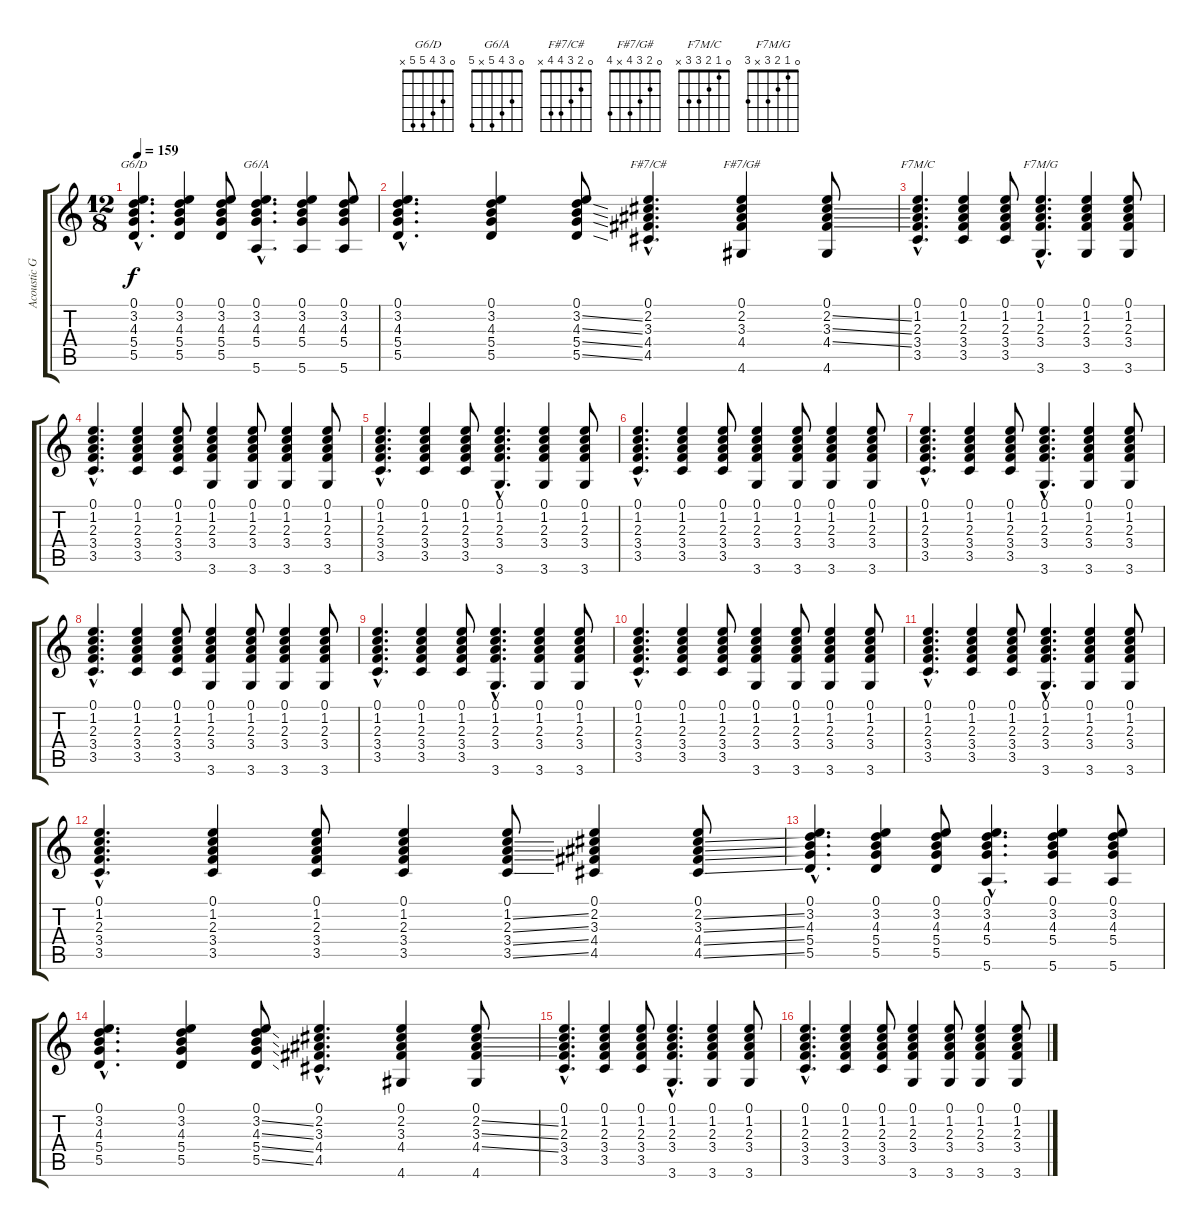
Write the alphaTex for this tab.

\track ("Acoustic Guitar" "Acoustic G") {instrument acousticguitarsteel}
\staff {score tabs}
\tuning (E4 B3 G3 D3 A2 E2) {hide}
\chord ("G6/D" 0 3 4 5 5 x)
\chord ("G6/A" 0 3 4 5 x 5)
\chord ("F#7/C#" 0 2 3 4 4 x)
\chord ("F#7/G#" 0 2 3 4 x 4)
\chord ("F7M/C" 0 1 2 3 3 x)
\chord ("F7M/G" 0 1 2 3 x 3)
\ts (12 8)
\tempo 159
\clef g2
\ks c
(0.1{hac} 3.2{hac} 4.3{hac} 5.4{hac} 5.5{hac}).4{d ch "G6/D" dy f} (0.1 3.2 4.3 5.4 5.5).4 (0.1 3.2 4.3 5.4 5.5).8 (0.1{hac} 3.2{hac} 4.3{hac} 5.4{hac} 5.6{hac}).4{d ch "G6/A"} (0.1 3.2 4.3 5.4 5.6).4 (0.1 3.2 4.3 5.4 5.6).8 |
(0.1{hac} 3.2{hac} 4.3{hac} 5.4{hac} 5.5{hac}).4{d} (0.1 3.2 4.3 5.4 5.5).4 (0.1 3.2{ss} 4.3{ss} 5.4{ss} 5.5{ss}).8 (0.1{hac} 2.2{hac} 3.3{hac} 4.4{hac} 4.5{hac}).4{d ch "F#7/C#"} (0.1 2.2 3.3 4.4 4.6).4{ch "F#7/G#"} (0.1 2.2{ss} 3.3{ss} 4.4{ss} 4.6).8 |
(0.1{hac} 1.2{hac} 2.3{hac} 3.4{hac} 3.5{hac}).4{d ch "F7M/C"} (0.1 1.2 2.3 3.4 3.5).4 (0.1 1.2 2.3 3.4 3.5).8 (0.1{hac} 1.2{hac} 2.3{hac} 3.4{hac} 3.6{hac}).4{d ch "F7M/G"} (0.1 1.2 2.3 3.4 3.6).4 (0.1 1.2 2.3 3.4 3.6).8 |
(0.1{hac} 1.2{hac} 2.3{hac} 3.4{hac} 3.5{hac}).4{d} (0.1 1.2 2.3 3.4 3.5).4 (0.1 1.2 2.3 3.4 3.5).8 (0.1 1.2 2.3 3.4 3.6).4 (0.1 1.2 2.3 3.4 3.6).8 (0.1 1.2 2.3 3.4 3.6).4 (0.1 1.2 2.3 3.4 3.6).8 |
(0.1{hac} 1.2{hac} 2.3{hac} 3.4{hac} 3.5{hac}).4{d} (0.1 1.2 2.3 3.4 3.5).4 (0.1 1.2 2.3 3.4 3.5).8 (0.1{hac} 1.2{hac} 2.3{hac} 3.4{hac} 3.6{hac}).4{d} (0.1 1.2 2.3 3.4 3.6).4 (0.1 1.2 2.3 3.4 3.6).8 |
(0.1{hac} 1.2{hac} 2.3{hac} 3.4{hac} 3.5{hac}).4{d} (0.1 1.2 2.3 3.4 3.5).4 (0.1 1.2 2.3 3.4 3.5).8 (0.1 1.2 2.3 3.4 3.6).4 (0.1 1.2 2.3 3.4 3.6).8 (0.1 1.2 2.3 3.4 3.6).4 (0.1 1.2 2.3 3.4 3.6).8 |
(0.1{hac} 1.2{hac} 2.3{hac} 3.4{hac} 3.5{hac}).4{d} (0.1 1.2 2.3 3.4 3.5).4 (0.1 1.2 2.3 3.4 3.5).8 (0.1{hac} 1.2{hac} 2.3{hac} 3.4{hac} 3.6{hac}).4{d} (0.1 1.2 2.3 3.4 3.6).4 (0.1 1.2 2.3 3.4 3.6).8 |
(0.1{hac} 1.2{hac} 2.3{hac} 3.4{hac} 3.5{hac}).4{d} (0.1 1.2 2.3 3.4 3.5).4 (0.1 1.2 2.3 3.4 3.5).8 (0.1 1.2 2.3 3.4 3.6).4 (0.1 1.2 2.3 3.4 3.6).8 (0.1 1.2 2.3 3.4 3.6).4 (0.1 1.2 2.3 3.4 3.6).8 |
(0.1{hac} 1.2{hac} 2.3{hac} 3.4{hac} 3.5{hac}).4{d} (0.1 1.2 2.3 3.4 3.5).4 (0.1 1.2 2.3 3.4 3.5).8 (0.1{hac} 1.2{hac} 2.3{hac} 3.4{hac} 3.6{hac}).4{d} (0.1 1.2 2.3 3.4 3.6).4 (0.1 1.2 2.3 3.4 3.6).8 |
(0.1{hac} 1.2{hac} 2.3{hac} 3.4{hac} 3.5{hac}).4{d} (0.1 1.2 2.3 3.4 3.5).4 (0.1 1.2 2.3 3.4 3.5).8 (0.1 1.2 2.3 3.4 3.6).4 (0.1 1.2 2.3 3.4 3.6).8 (0.1 1.2 2.3 3.4 3.6).4 (0.1 1.2 2.3 3.4 3.6).8 |
(0.1{hac} 1.2{hac} 2.3{hac} 3.4{hac} 3.5{hac}).4{d} (0.1 1.2 2.3 3.4 3.5).4 (0.1 1.2 2.3 3.4 3.5).8 (0.1{hac} 1.2{hac} 2.3{hac} 3.4{hac} 3.6{hac}).4{d} (0.1 1.2 2.3 3.4 3.6).4 (0.1 1.2 2.3 3.4 3.6).8 |
(0.1{hac} 1.2{hac} 2.3{hac} 3.4{hac} 3.5{hac}).4{d} (0.1 1.2 2.3 3.4 3.5).4 (0.1 1.2 2.3 3.4 3.5).8 (0.1 1.2 2.3 3.4 3.5).4 (0.1 1.2{ss} 2.3{ss} 3.4{ss} 3.5{ss}).8 (0.1 2.2 3.3 4.4 4.5).4 (0.1 2.2{ss} 3.3{ss} 4.4{ss} 4.5{ss}).8 |
(0.1{hac} 3.2{hac} 4.3{hac} 5.4{hac} 5.5{hac}).4{d} (0.1 3.2 4.3 5.4 5.5).4 (0.1 3.2 4.3 5.4 5.5).8 (0.1{hac} 3.2{hac} 4.3{hac} 5.4{hac} 5.6{hac}).4{d} (0.1 3.2 4.3 5.4 5.6).4 (0.1 3.2 4.3 5.4 5.6).8 |
(0.1{hac} 3.2{hac} 4.3{hac} 5.4{hac} 5.5{hac}).4{d} (0.1 3.2 4.3 5.4 5.5).4 (0.1 3.2{ss} 4.3{ss} 5.4{ss} 5.5{ss}).8 (0.1{hac} 2.2{hac} 3.3{hac} 4.4{hac} 4.5{hac}).4{d} (0.1 2.2 3.3 4.4 4.6).4 (0.1 2.2{ss} 3.3{ss} 4.4{ss} 4.6).8 |
(0.1{hac} 1.2{hac} 2.3{hac} 3.4{hac} 3.5{hac}).4{d} (0.1 1.2 2.3 3.4 3.5).4 (0.1 1.2 2.3 3.4 3.5).8 (0.1{hac} 1.2{hac} 2.3{hac} 3.4{hac} 3.6{hac}).4{d} (0.1 1.2 2.3 3.4 3.6).4 (0.1 1.2 2.3 3.4 3.6).8 |
(0.1{hac} 1.2{hac} 2.3{hac} 3.4{hac} 3.5{hac}).4{d} (0.1 1.2 2.3 3.4 3.5).4 (0.1 1.2 2.3 3.4 3.5).8 (0.1 1.2 2.3 3.4 3.6).4 (0.1 1.2 2.3 3.4 3.6).8 (0.1 1.2 2.3 3.4 3.6).4 (0.1 1.2 2.3 3.4 3.6).8
